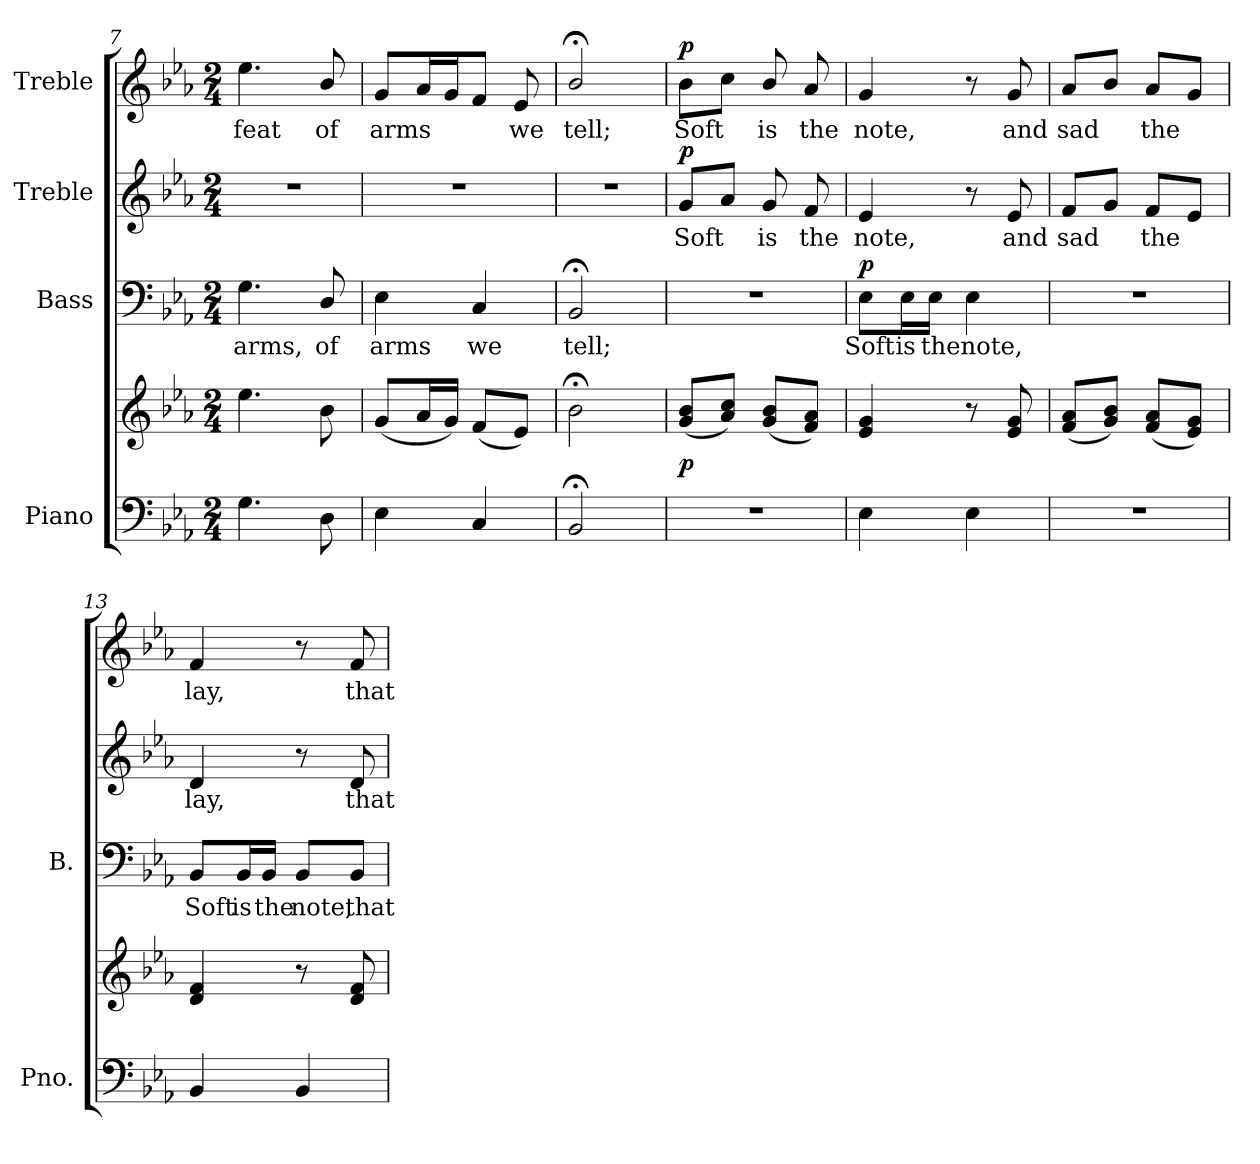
**kern	**kern	**dynam	**kern	**text	**dynam	**kern	**text	**dynam	**kern	**text	**dynam
*part4	*part4	*part4	*part3	*part3	*part3	*part2	*part2	*part2	*part1	*part1	*part1
*staff5	*staff4	*staff4/5	*staff3	*staff3	*staff3	*staff2	*staff2	*staff2	*staff1	*staff1	*staff1
*I"Piano	*	*	*I"Bass	*	*	*I"Treble	*	*	*I"Treble	*	*
*I'Pno.	*	*	*I'B.	*	*	*	*	*	*	*	*
*clefF4	*clefG2	*	*clefF4	*	*	*clefG2	*	*	*clefG2	*	*
*k[b-e-a-]	*k[b-e-a-]	*	*k[b-e-a-]	*	*	*k[b-e-a-]	*	*	*k[b-e-a-]	*	*
*E-:	*E-:	*	*E-:	*	*	*E-:	*	*	*E-:	*	*
*M2/4	*M2/4	*	*M2/4	*	*	*M2/4	*	*	*M2/4	*	*
=7	=7	=7	=7	=7	=7	=7	=7	=7	=7	=7	=7
!	!	!	!	!LO:LY:b:color=#000000	!	!LO:N:vis=1	!	!	!	!	!
!	!	!	!	!	!	!	!	!	!	!LO:LY:b:color=#000000	!
4.Gi\	4.ee-i\	.	4.Gi\	arms,	.	2r	.	.	4.ee-i\	feat	.
!	!	!	!	!LO:LY:b:color=#000000	!	!	!	!	!	!	!
!	!	!	!	!	!	!	!	!	!	!LO:LY:b:color=#000000	!
8Di\	8b-i\	.	8Di/	of	.	.	.	.	8b-i/	of	.
!!LO:LB:g=z
=8	=8	=8	=8	=8	=8	=8	=8	=8	=8	=8	=8
!	!	!	!	!LO:LY:b:color=#000000	!	!LO:N:vis=1	!	!	!	!	!
!	!	!	!	!	!	!	!	!	!	!LO:LY:b:color=#000000	!
4E-i\	(8gi/L	.	4E-i\	arms	.	2r	.	.	8gi/L	arms	.
.	16a-i/L	.	.	.	.	.	.	.	16a-i/L	.	.
.	16gi/JJ)	.	.	.	.	.	.	.	16gi/J	.	.
!	!	!	!	!LO:LY:b:color=#000000	!	!	!	!	!	!	!
4Ci/	(8fi/L	.	4Ci/	we	.	.	.	.	8fi/J	.	.
!	!	!	!	!	!	!	!	!	!	!LO:LY:b:color=#000000	!
.	8e-i/J)	.	.	.	.	.	.	.	8e-i/	we	.
=9	=9	=9	=9	=9	=9	=9	=9	=9	=9	=9	=9
!	!	!	!	!LO:LY:b:color=#000000	!	!LO:N:vis=1	!	!	!	!	!
!	!	!	!	!	!	!	!	!	!	!LO:LY:b:color=#000000	!
2BB-;i/	2b-;i\	.	2BB-;i/	tell;	.	2r	.	.	2b-;i/	tell;	.
=10	=10	=10	=10	=10	=10	=10	=10	=10	=10	=10	=10
!LO:N:vis=1	!	!	!LO:N:vis=1	!	!	!	!	!	!	!	!
!	!	!	!	!	!	!	!LO:LY:b:color=#000000	!	!	!	!
!	!	!	!	!	!	!	!	!	!	!LO:LY:b:color=#000000	!
2r	(8gi/ 8b-iL	p	2r	.	.	8gi/L	Soft	p	8b-i\L	Soft	p
.	8a-i/ 8cciJ)	.	.	.	.	8a-i/J	.	.	8cci\J	.	.
!	!	!	!	!	!	!	!LO:LY:b:color=#000000	!	!	!	!
!	!	!	!	!	!	!	!	!	!	!LO:LY:b:color=#000000	!
.	(8gi/ 8b-iL	.	.	.	.	8gi/	is	.	8b-i/	is	.
!	!	!	!	!	!	!	!LO:LY:b:color=#000000	!	!	!	!
!	!	!	!	!	!	!	!	!	!	!LO:LY:b:color=#000000	!
.	8fi/ 8a-iJ)	.	.	.	.	8fi/	the	.	8a-i/	the	.
=11	=11	=11	=11	=11	=11	=11	=11	=11	=11	=11	=11
!	!	!	!	!LO:LY:b:color=#000000	!	!	!	!	!	!	!
!	!	!	!	!	!	!	!LO:LY:b:color=#000000	!	!	!	!
!	!	!	!	!	!	!	!	!	!	!LO:LY:b:color=#000000	!
4E-i\	4e-i/ 4gi	.	8E-i\L	Soft	p	4e-i/	note,	.	4gi/	note,	.
!	!	!	!	!LO:LY:b:color=#000000	!	!	!	!	!	!	!
.	.	.	16E-i\L	is	.	.	.	.	.	.	.
!	!	!	!	!LO:LY:b:color=#000000	!	!	!	!	!	!	!
.	.	.	16E-i\JJ	the	.	.	.	.	.	.	.
!	!	!	!	!LO:LY:b:color=#000000	!	!	!	!	!	!	!
4E-i\	8r	.	4E-i\	note,	.	8r	.	.	8r	.	.
!	!	!	!	!	!	!	!LO:LY:b:color=#000000	!	!	!	!
!	!	!	!	!	!	!	!	!	!	!LO:LY:b:color=#000000	!
.	8e-i/ 8gi	.	.	.	.	8e-i/	and	.	8gi/	and	.
=12	=12	=12	=12	=12	=12	=12	=12	=12	=12	=12	=12
!LO:N:vis=1	!	!	!LO:N:vis=1	!	!	!	!	!	!	!	!
!	!	!	!	!	!	!	!LO:LY:b:color=#000000	!	!	!	!
!	!	!	!	!	!	!	!	!	!	!LO:LY:b:color=#000000	!
2r	(8fi/ 8a-iL	.	2r	.	.	8fi/L	sad	.	8a-i/L	sad	.
.	8gi/ 8b-iJ)	.	.	.	.	8gi/J	.	.	8b-i/J	.	.
!	!	!	!	!	!	!	!LO:LY:b:color=#000000	!	!	!	!
!	!	!	!	!	!	!	!	!	!	!LO:LY:b:color=#000000	!
.	(8fi/ 8a-iL	.	.	.	.	8fi/L	the	.	8a-i/L	the	.
.	8e-i/ 8giJ)	.	.	.	.	8e-i/J	.	.	8gi/J	.	.
=13	=13	=13	=13	=13	=13	=13	=13	=13	=13	=13	=13
!	!	!	!	!LO:LY:b:color=#000000	!	!	!	!	!	!	!
!	!	!	!	!	!	!	!LO:LY:b:color=#000000	!	!	!	!
!	!	!	!	!	!	!	!	!	!	!LO:LY:b:color=#000000	!
4BB-i/	4di/ 4fi	.	8BB-i/L	Soft	.	4di/	lay,	.	4fi/	lay,	.
!	!	!	!	!LO:LY:b:color=#000000	!	!	!	!	!	!	!
.	.	.	16BB-i/L	is	.	.	.	.	.	.	.
!	!	!	!	!LO:LY:b:color=#000000	!	!	!	!	!	!	!
.	.	.	16BB-i/JJ	the	.	.	.	.	.	.	.
!	!	!	!	!LO:LY:b:color=#000000	!	!	!	!	!	!	!
4BB-i/	8r	.	8BB-i/L	note,	.	8r	.	.	8r	.	.
!	!	!	!	!LO:LY:b:color=#000000	!	!	!	!	!	!	!
!	!	!	!	!	!	!	!LO:LY:b:color=#000000	!	!	!	!
!	!	!	!	!	!	!	!	!	!	!LO:LY:b:color=#000000	!
.	8di/ 8fi	.	8BB-i/J	that	.	8di/	that	.	8fi/	that	.
=	=	=	=	=	=	=	=	=	=	=	=
*-	*-	*-	*-	*-	*-	*-	*-	*-	*-	*-	*-
